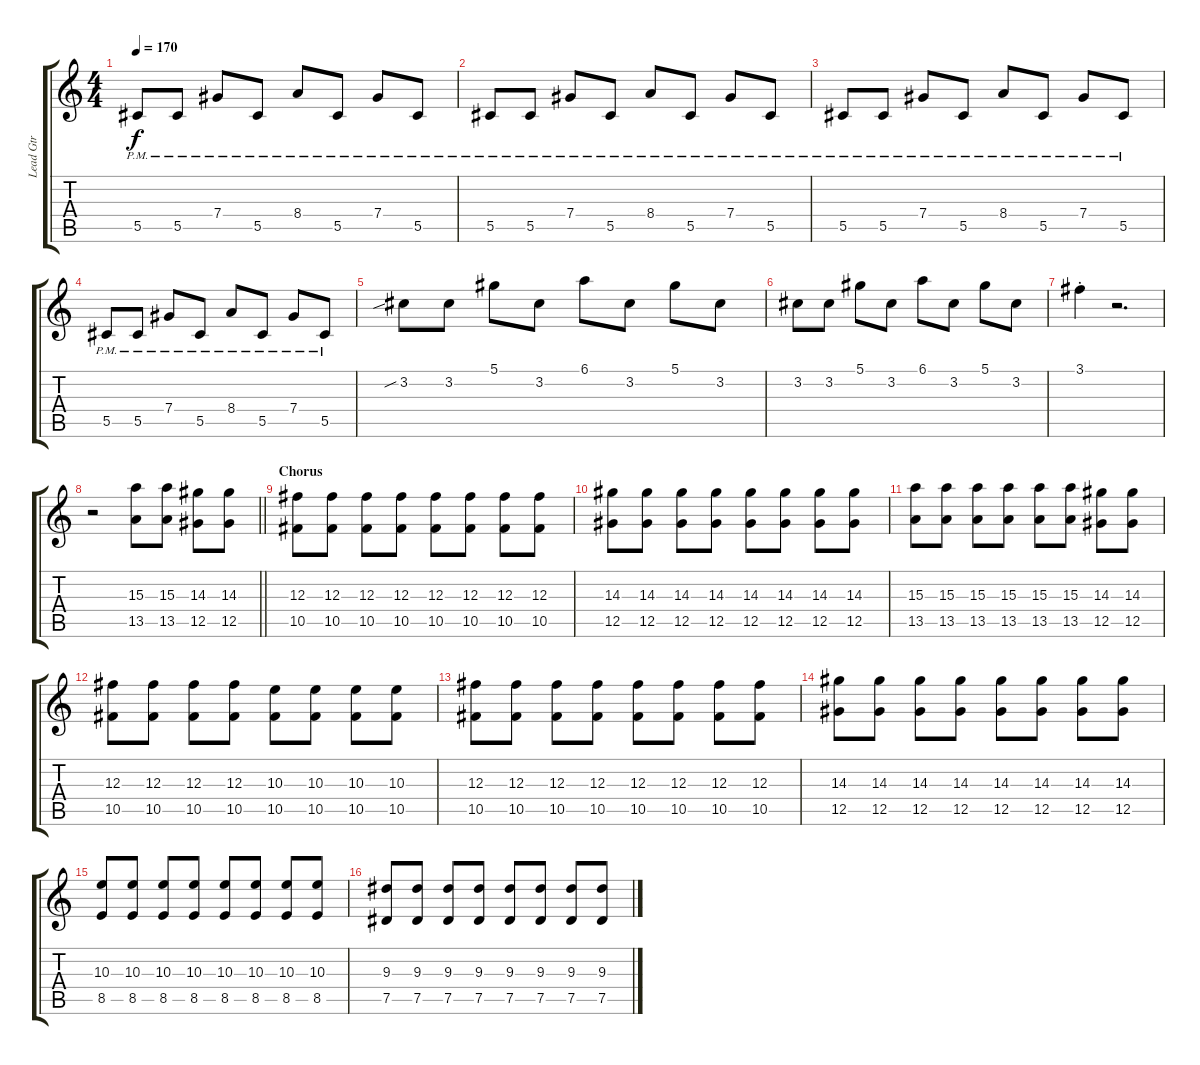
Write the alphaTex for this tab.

\track ("Lead Gtr" "Lead Gtr") {instrument distortionguitar}
\staff {score tabs}
\tuning (Eb4 Bb3 Gb3 Db3 Ab2 Db2) {hide}
\ts (4 4)
\tempo 170
\clef g2
\ks c
5.5{pm}.8{dy f} 5.5{pm}.8 7.4{pm}.8 5.5{pm}.8 8.4{pm}.8 5.5{pm}.8 7.4{pm}.8 5.5{pm}.8 |
5.5{pm}.8 5.5{pm}.8 7.4{pm}.8 5.5{pm}.8 8.4{pm}.8 5.5{pm}.8 7.4{pm}.8 5.5{pm}.8 |
5.5{pm}.8 5.5{pm}.8 7.4{pm}.8 5.5{pm}.8 8.4{pm}.8 5.5{pm}.8 7.4{pm}.8 5.5{pm}.8 |
5.5{pm}.8 5.5{pm}.8 7.4{pm}.8 5.5{pm}.8 8.4{pm}.8 5.5{pm}.8 7.4{pm}.8 5.5{pm}.8 |
3.2{sib}.8{volume 3} 3.2.8 5.1.8 3.2.8 6.1.8 3.2.8 5.1.8 3.2.8 |
3.2.8 3.2.8 5.1.8 3.2.8 6.1.8 3.2.8 5.1.8 3.2.8 |
3.1{st}.4 r.2{d} |
\barLineRight lightlight
r.2{volume 9} (15.3 13.5).8 (15.3 13.5).8 (14.3 12.5).8 (14.3 12.5).8 |
\section ("" "Chorus")
(12.3 10.5).8{volume 6} (12.3 10.5).8 (12.3 10.5).8 (12.3 10.5).8 (12.3 10.5).8 (12.3 10.5).8 (12.3 10.5).8 (12.3 10.5).8 |
(14.3 12.5).8 (14.3 12.5).8 (14.3 12.5).8 (14.3 12.5).8 (14.3 12.5).8 (14.3 12.5).8 (14.3 12.5).8 (14.3 12.5).8 |
(15.3 13.5).8 (15.3 13.5).8 (15.3 13.5).8 (15.3 13.5).8 (15.3 13.5).8 (15.3 13.5).8 (14.3 12.5).8 (14.3 12.5).8 |
(12.3 10.5).8 (12.3 10.5).8 (12.3 10.5).8 (12.3 10.5).8 (10.3 10.5).8 (10.3 10.5).8 (10.3 10.5).8 (10.3 10.5).8 |
(12.3 10.5).8 (12.3 10.5).8 (12.3 10.5).8 (12.3 10.5).8 (12.3 10.5).8 (12.3 10.5).8 (12.3 10.5).8 (12.3 10.5).8 |
(14.3 12.5).8 (14.3 12.5).8 (14.3 12.5).8 (14.3 12.5).8 (14.3 12.5).8 (14.3 12.5).8 (14.3 12.5).8 (14.3 12.5).8 |
(10.3 8.5).8 (10.3 8.5).8 (10.3 8.5).8 (10.3 8.5).8 (10.3 8.5).8 (10.3 8.5).8 (10.3 8.5).8 (10.3 8.5).8 |
(9.3 7.5).8 (9.3 7.5).8 (9.3 7.5).8 (9.3 7.5).8 (9.3 7.5).8 (9.3 7.5).8 (9.3 7.5).8 (9.3 7.5).8
